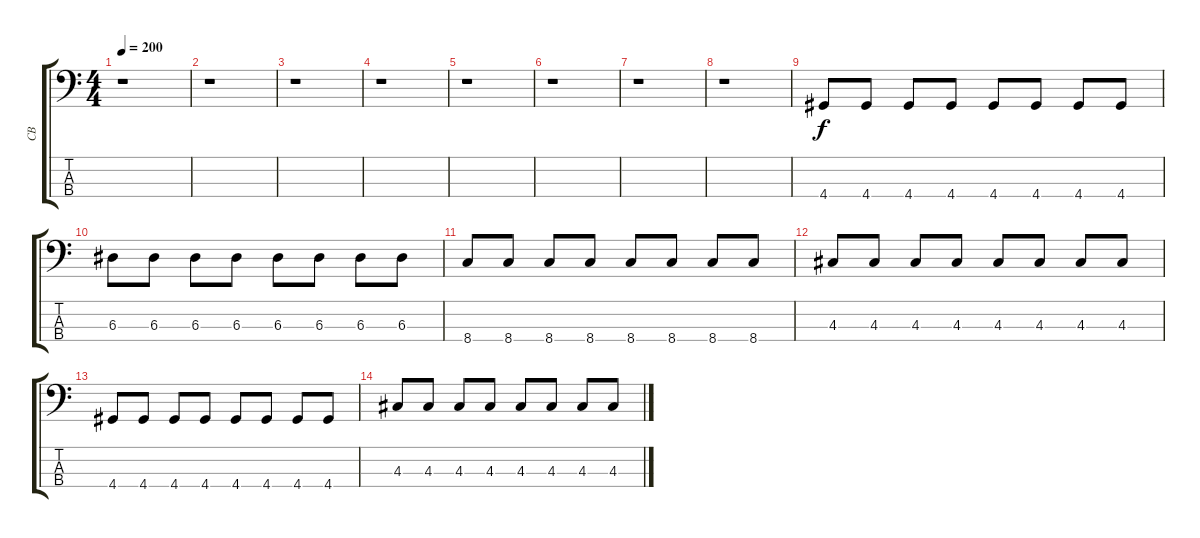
\track ("CB" "CB") {instrument electricbassfinger}
\staff {score tabs}
\tuning (G2 D2 A1 E1) {hide}
\ts (4 4)
\tempo 200
\clef f4
\ks c
r.1{dy f} |
r.1 |
r.1 |
r.1 |
r.1 |
r.1 |
r.1 |
r.1 |
4.4.8 4.4.8 4.4.8 4.4.8 4.4.8 4.4.8 4.4.8 4.4.8 |
6.3.8 6.3.8 6.3.8 6.3.8 6.3.8 6.3.8 6.3.8 6.3.8 |
8.4.8 8.4.8 8.4.8 8.4.8 8.4.8 8.4.8 8.4.8 8.4.8 |
4.3.8 4.3.8 4.3.8 4.3.8 4.3.8 4.3.8 4.3.8 4.3.8 |
4.4.8 4.4.8 4.4.8 4.4.8 4.4.8 4.4.8 4.4.8 4.4.8 |
4.3.8 4.3.8 4.3.8 4.3.8 4.3.8 4.3.8 4.3.8 4.3.8
